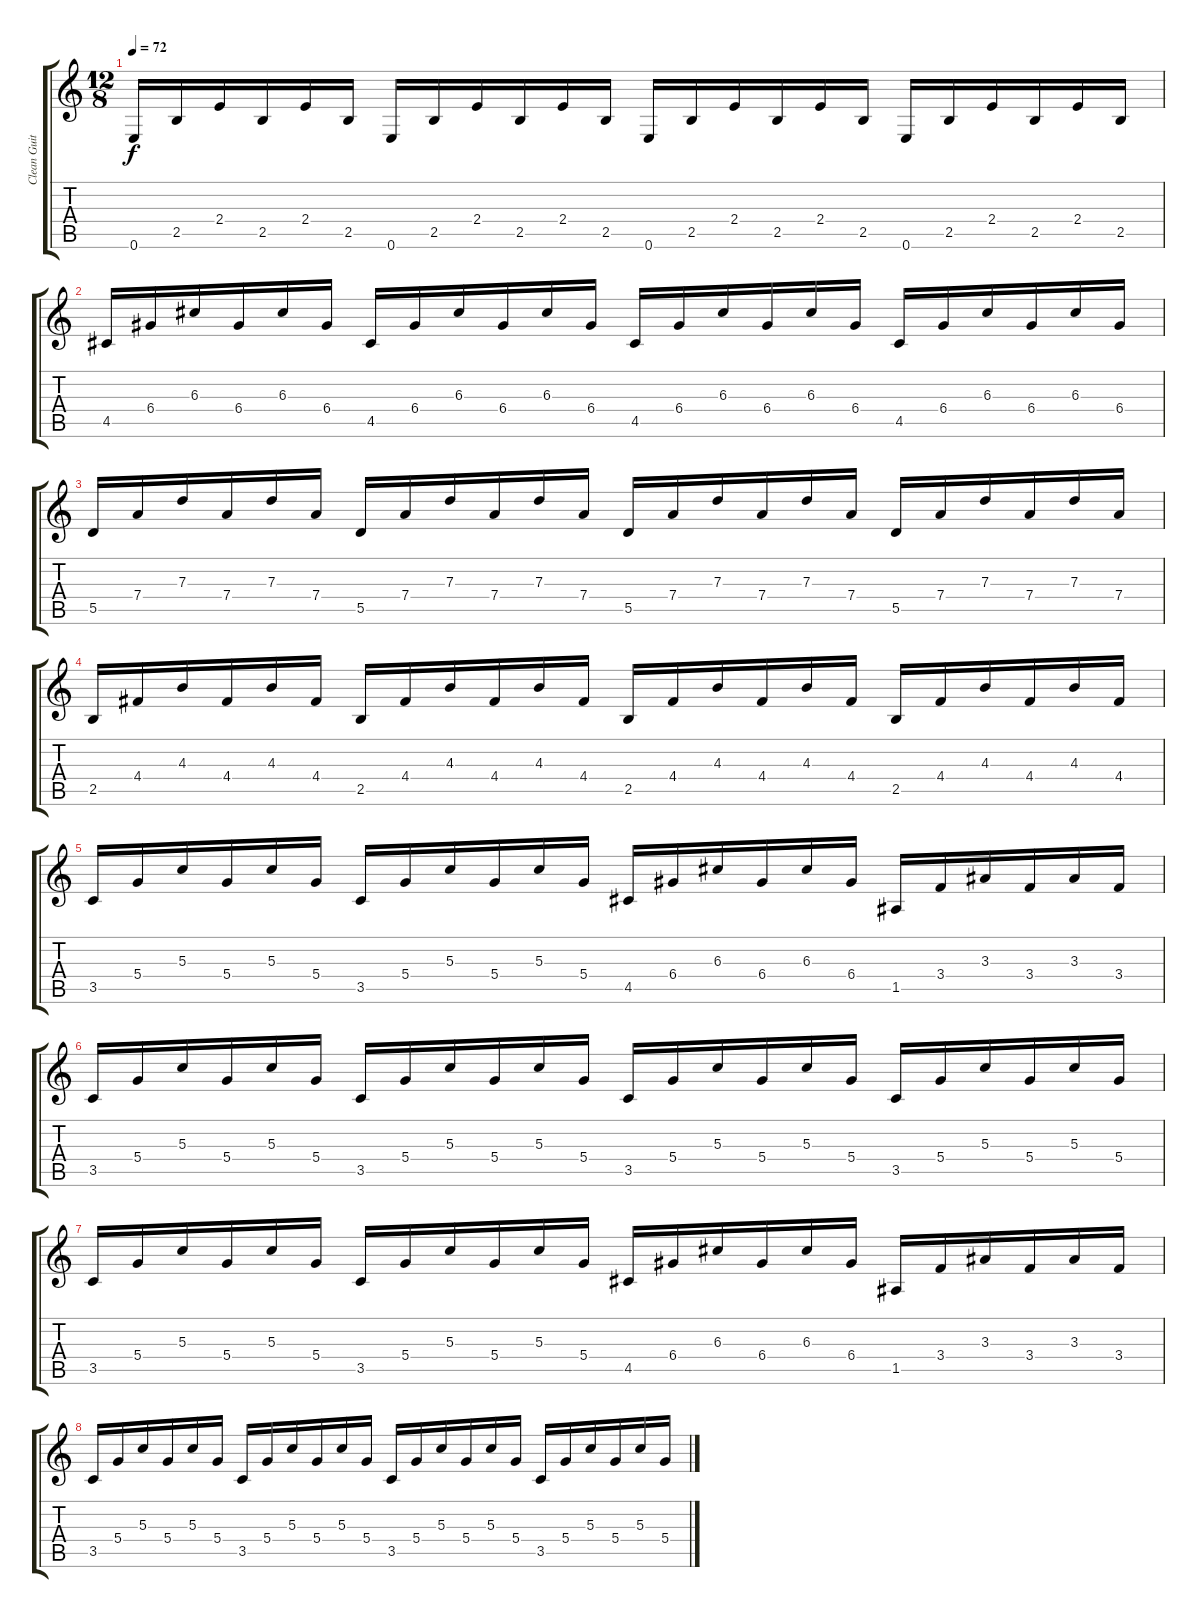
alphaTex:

\track ("Clean Guitar 2" "Clean Guit") {instrument electricguitarclean}
\staff {score tabs}
\tuning (E4 B3 G3 D3 A2 E2) {hide}
\ts (12 8)
\tempo 72
\clef g2
\ks c
0.6.16{dy f} 2.5.16 2.4.16 2.5.16 2.4.16 2.5.16 0.6.16 2.5.16 2.4.16 2.5.16 2.4.16 2.5.16 0.6.16 2.5.16 2.4.16 2.5.16 2.4.16 2.5.16 0.6.16 2.5.16 2.4.16 2.5.16 2.4.16 2.5.16 |
4.5.16 6.4.16 6.3.16 6.4.16 6.3.16 6.4.16 4.5.16 6.4.16 6.3.16 6.4.16 6.3.16 6.4.16 4.5.16 6.4.16 6.3.16 6.4.16 6.3.16 6.4.16 4.5.16 6.4.16 6.3.16 6.4.16 6.3.16 6.4.16 |
5.5.16 7.4.16 7.3.16 7.4.16 7.3.16 7.4.16 5.5.16 7.4.16 7.3.16 7.4.16 7.3.16 7.4.16 5.5.16 7.4.16 7.3.16 7.4.16 7.3.16 7.4.16 5.5.16 7.4.16 7.3.16 7.4.16 7.3.16 7.4.16 |
2.5.16 4.4.16 4.3.16 4.4.16 4.3.16 4.4.16 2.5.16 4.4.16 4.3.16 4.4.16 4.3.16 4.4.16 2.5.16 4.4.16 4.3.16 4.4.16 4.3.16 4.4.16 2.5.16 4.4.16 4.3.16 4.4.16 4.3.16 4.4.16 |
3.5.16 5.4.16 5.3.16 5.4.16 5.3.16 5.4.16 3.5.16 5.4.16 5.3.16 5.4.16 5.3.16 5.4.16 4.5.16 6.4.16 6.3.16 6.4.16 6.3.16 6.4.16 1.5.16 3.4.16 3.3.16 3.4.16 3.3.16 3.4.16 |
3.5.16 5.4.16 5.3.16 5.4.16 5.3.16 5.4.16 3.5.16 5.4.16 5.3.16 5.4.16 5.3.16 5.4.16 3.5.16 5.4.16 5.3.16 5.4.16 5.3.16 5.4.16 3.5.16 5.4.16 5.3.16 5.4.16 5.3.16 5.4.16 |
3.5.16 5.4.16 5.3.16 5.4.16 5.3.16 5.4.16 3.5.16 5.4.16 5.3.16 5.4.16 5.3.16 5.4.16 4.5.16 6.4.16 6.3.16 6.4.16 6.3.16 6.4.16 1.5.16 3.4.16 3.3.16 3.4.16 3.3.16 3.4.16 |
3.5.16 5.4.16 5.3.16 5.4.16 5.3.16 5.4.16 3.5.16 5.4.16 5.3.16 5.4.16 5.3.16 5.4.16 3.5.16 5.4.16 5.3.16 5.4.16 5.3.16 5.4.16 3.5.16 5.4.16 5.3.16 5.4.16 5.3.16 5.4.16
